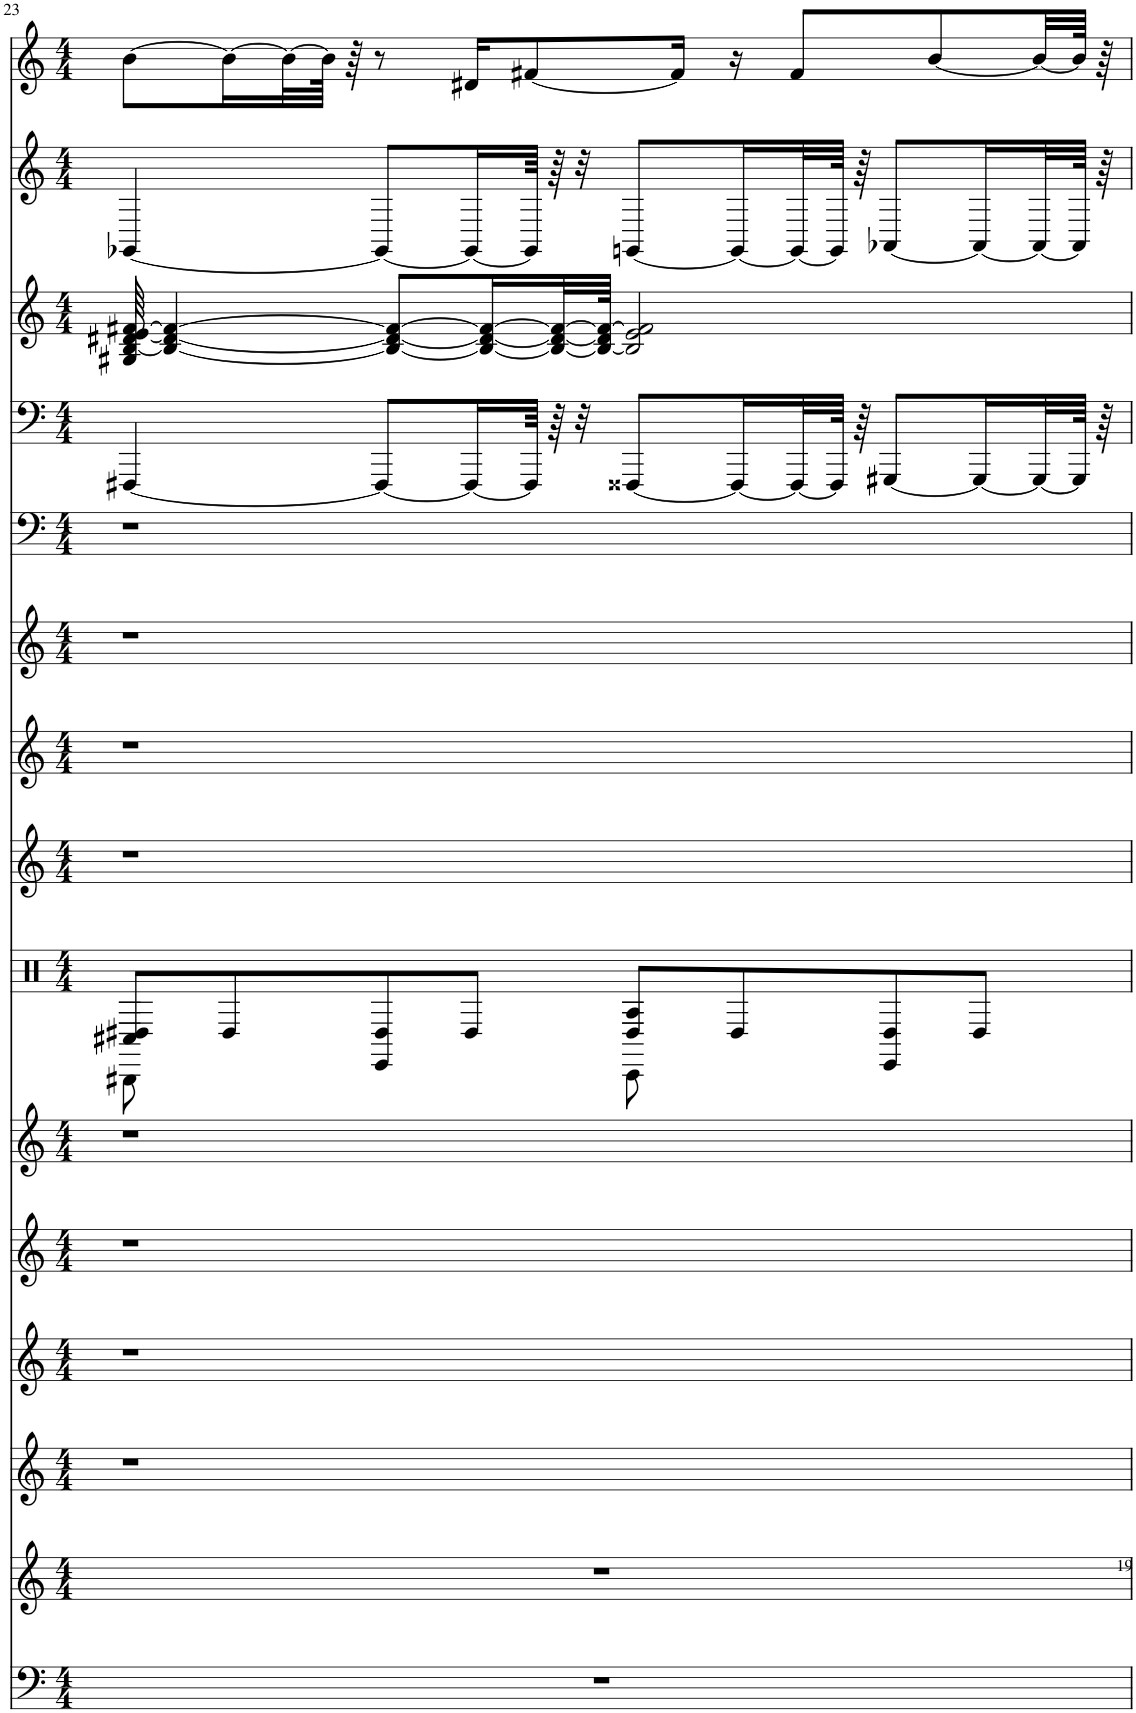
**kern	**kern	**kern	**kern	**kern	**kern	**kern	**kern	**kern	**kern	**kern	**kern	**kern	**kern	**kern
*part15	*part14	*part13	*part12	*part11	*part10	*part9	*part8	*part7	*part6	*part5	*part4	*part3	*part2	*part1
*staff15	*staff14	*staff13	*staff12	*staff11	*staff10	*staff9	*staff8	*staff7	*staff6	*staff5	*staff4	*staff3	*staff2	*staff1
*I"Solo LH	*I"Solo RH	*I"Saw Wave	*I"Solo Vox	*I"Piano	*I"Piano	*I"Drums	*I"Saw Wave	*I"Flute	*I"Clean Guitar	*I"Piano	*I"Fretless Bass	*I"Organ 1	*I"Distortion Guit	*I"Vocal
*	*	*	*	*I'Pno	*I'Pno	*	*	*I'Fl	*	*I'Pno	*	*	*	*I'V
!!LO:PB:g=z
*clefF4	*clefG2	*clefG2	*clefG2	*clefG2	*clefG2	*clefX	*clefG2	*clefG2	*clefG2	*clefF4	*clefF4	*clefG2	*clefG2	*clefG2
*k[]	*k[]	*k[]	*k[]	*k[]	*k[]	*k[]	*k[]	*k[]	*k[]	*k[]	*k[]	*k[]	*k[]	*k[]
*M4/4	*M4/4	*M4/4	*M4/4	*M4/4	*M4/4	*M4/4	*M4/4	*M4/4	*M4/4	*M4/4	*M4/4	*M4/4	*M4/4	*M4/4
=23	=23	=23	=23	=23	=23	=23	=23	=23	=23	=23	=23	=23	=23	=23
*	*	*	*	*	*	*^	*	*	*	*	*	*	*	*
1r	1r	1r	1r	1r	1r	8C#X/ 8D#X/L	8BBB#X\	1r	1r	1r	1r	[4FFF#X/	64G#X/ [64B/ [64d#X/ 64e/ [64f#X/	[4GG-X/	[8b\L
.	.	.	.	.	.	.	.	.	.	.	.	.	4B/_ 4d#/_ 4f#/_	.	.
.	.	.	.	.	.	8D/	4.ryy	.	.	.	.	.	.	.	16b\L_
.	.	.	.	.	.	.	.	.	.	.	.	.	.	.	32b\L_
.	.	.	.	.	.	.	.	.	.	.	.	.	.	.	64b\JJJk]
.	.	.	.	.	.	.	.	.	.	.	.	.	.	.	64r
.	.	.	.	.	.	8EE/ 8D/	.	.	.	.	.	8FFF#/L_	.	8GG-/L_	8r
.	.	.	.	.	.	.	.	.	.	.	.	.	8B/_ 8d#/_ 8f#/_L	.	.
.	.	.	.	.	.	8D/J	.	.	.	.	.	16FFF#/L_	.	16GG-/L_	16d#X/KL
.	.	.	.	.	.	.	.	.	.	.	.	.	16B/_ 16d#/_ 16f#/_L	.	.
.	.	.	.	.	.	.	.	.	.	.	.	64FFF#/JJkk]	.	64GG-/JJkk]	[8f#X/
.	.	.	.	.	.	.	.	.	.	.	.	64r	32B/_ 32d#/_ 32f#/_L	64r	.
.	.	.	.	.	.	.	.	.	.	.	.	32r	.	32r	.
.	.	.	.	.	.	.	.	.	.	.	.	.	64B/_ 64d#/] 64f#/_JJJk	.	.
.	.	.	.	.	.	8D/ 8A/L	8CC\	.	.	.	.	[8FFF##X/L	2B/] 2e/ 2f#/]	[8GGn/L	.
.	.	.	.	.	.	.	.	.	.	.	.	.	.	.	16f#/Jk]
.	.	.	.	.	.	8D/	4.ryy	.	.	.	.	16FFF##/L_	.	16GG/L_	16r
.	.	.	.	.	.	.	.	.	.	.	.	32FFF##/L_	.	32GG/L_	8f#/L
.	.	.	.	.	.	.	.	.	.	.	.	64FFF##/JJJk]	.	64GG/JJJk]	.
.	.	.	.	.	.	.	.	.	.	.	.	64r	.	64r	.
.	.	.	.	.	.	8EE/ 8D/	.	.	.	.	.	[8GGG#X/L	.	[8AA-X/L	.
.	.	.	.	.	.	.	.	.	.	.	.	.	.	.	[8b/
.	.	.	.	.	.	8D/J	.	.	.	.	.	16GGG#/L_	.	16AA-/L_	.
.	.	.	.	.	.	.	.	.	.	.	.	32GGG#/L_	.	32AA-/L_	32b/LL_
.	.	.	.	.	.	.	.	.	.	.	.	64GGG#/JJJk]	.	64AA-/JJJk]	64b/JJJk]
.	.	.	.	.	.	.	.	.	.	.	.	64r	.	64r	64r
*	*	*	*	*	*	*v	*v	*	*	*	*	*	*	*	*
=	=	=	=	=	=	=	=	=	=	=	=	=	=	=
*-	*-	*-	*-	*-	*-	*-	*-	*-	*-	*-	*-	*-	*-	*-
